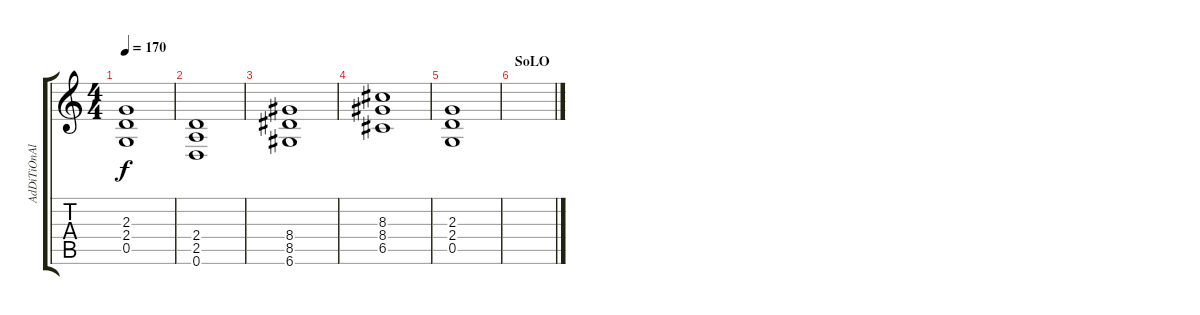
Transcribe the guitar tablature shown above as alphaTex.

\track ("AdDiTiOnAl GuItAr" "AdDiTiOnAl") {instrument overdrivenguitar}
\staff {score tabs}
\tuning (D4 A3 F3 C3 G2 D2) {hide}
\ts (4 4)
\tempo 170
\clef g2
\ks c
(2.3 2.4 0.5).1{dy f} |
(2.4 2.5 0.6).1 |
(8.4 8.5 6.6).1 |
(8.3 8.4 6.5).1 |
(2.3 2.4 0.5).1 |
\section ("" "SoLO")
